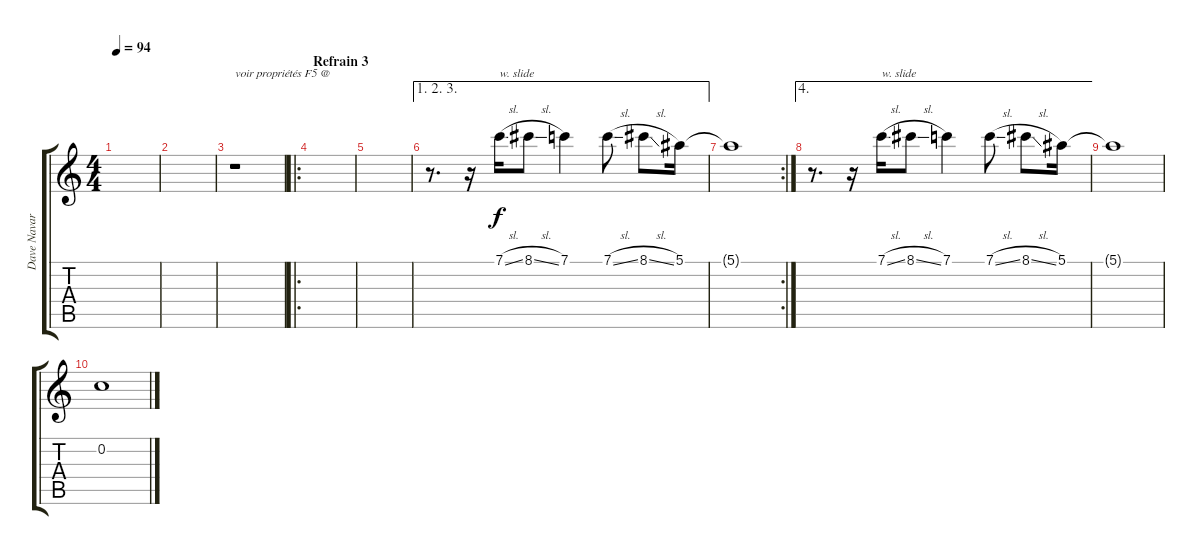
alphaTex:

\track ("Dave Navarro - Guitare Overdrive 2" "Dave Navar") {instrument distortionguitar}
\staff {score tabs}
\tuning (F4 C4 Ab3 Eb3 Bb2 F2) {hide}
\ts (4 4)
\tempo 94
\clef g2
\ks c
|
|
r.1{txt "voir propriétés F5 @"} |
\ro
\section ("" "Refrain 3")
|
|
\ae (1 2 3)
r.8{d} r.16 7.1{sl}.16{txt "w. slide"} 8.1{sl}.8 7.1.4 7.1{sl}.8 8.1{sl}.8 5.1.16 |
\rc 2
5.1{t}.1 |
\ae 4
r.8{d} r.16 7.1{sl}.16{txt "w. slide"} 8.1{sl}.8 7.1.4 7.1{sl}.8 8.1{sl}.8 5.1.16 |
5.1{t}.1 |
0.2.1
